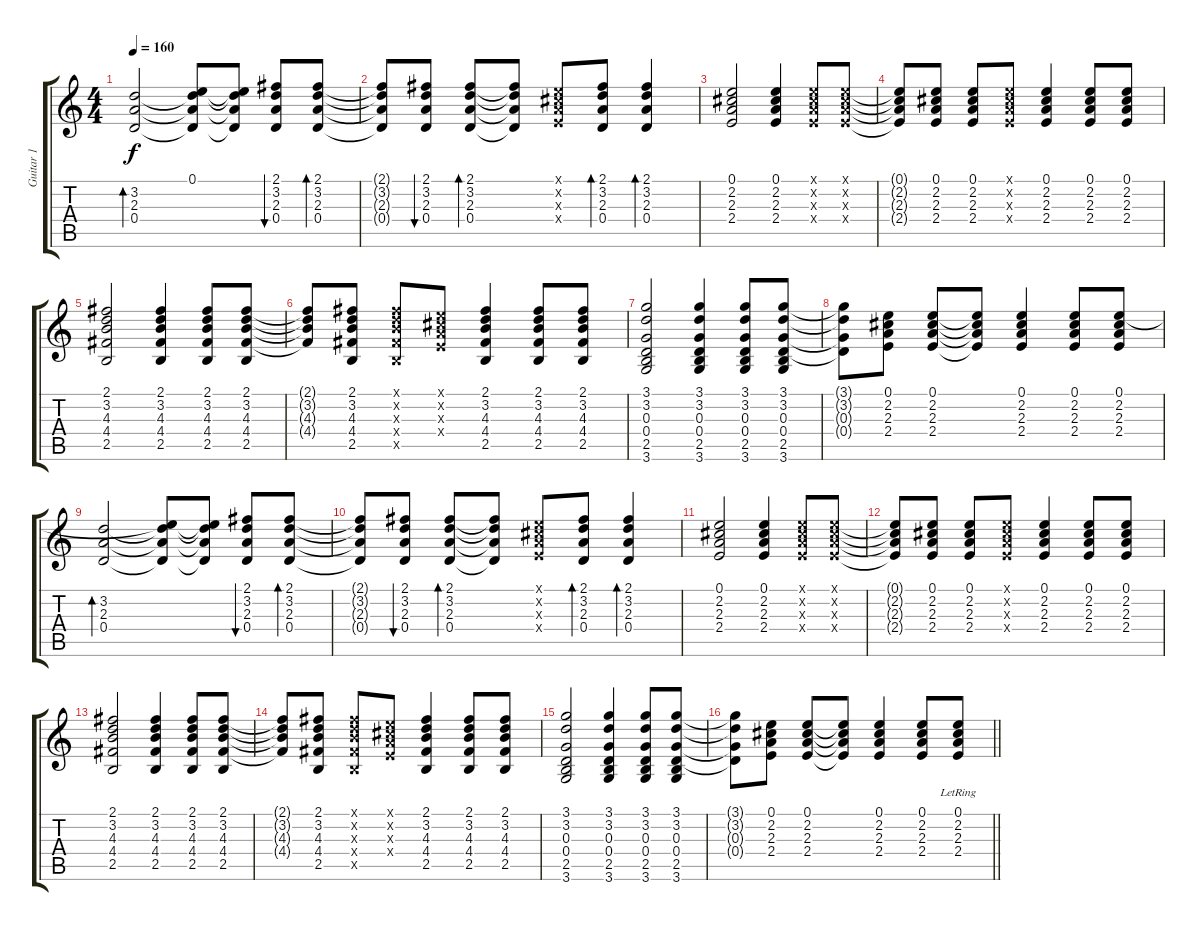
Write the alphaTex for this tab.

\track ("Guitar 1" "Guitar 1") {instrument acousticguitarsteel}
\staff {score tabs}
\tuning (E4 B3 G3 D3 A2 E2) {hide}
\ts (4 4)
\tempo 160
\clef g2
\ks c
(3.2 2.3 0.4).2{bd 240 dy f} (0.1{t} 3.2{t} 2.3{t} 0.4{t}).8 (0.1{t} 3.2{t} 2.3{t} 0.4{t}).8 (2.1 3.2 2.3 0.4).8{bu 60} (2.1 3.2 2.3 0.4).8{bd 60} |
(2.1{t} 3.2{t} 2.3{t} 0.4{t}).8 (2.1 3.2 2.3 0.4).8{bu 60} (2.1 3.2 2.3 0.4).8{bd 60} (2.1{t} 3.2{t} 2.3{t} 0.4{t}).8 (0.1{x} 2.2{x} 2.3{x} 2.4{x}).8 (2.1 3.2 2.3 0.4).8{bd 60} (2.1 3.2 2.3 0.4).4{bd 60} |
(0.1 2.2 2.3 2.4).2 (0.1 2.2 2.3 2.4).4 (0.1{x} 2.2{x} 2.3{x} 2.4{x}).8 (0.1{x} 2.2{x} 2.3{x} 2.4{x}).8 |
(0.1{t} 2.2{t} 2.3{t} 2.4{t}).8 (0.1 2.2 2.3 2.4).8 (0.1 2.2 2.3 2.4).8 (0.1{x} 2.2{x} 2.3{x} 2.4{x}).8 (0.1 2.2 2.3 2.4).4 (0.1 2.2 2.3 2.4).8 (0.1 2.2 2.3 2.4).8 |
(2.1 3.2 4.3 4.4 2.5).2 (2.1 3.2 4.3 4.4 2.5).4 (2.1 3.2 4.3 4.4 2.5).8 (2.1 3.2 4.3 4.4 2.5).8 |
(2.1{t} 3.2{t} 4.3{t} 4.4{t}).8 (2.1 3.2 4.3 4.4 2.5).8 (2.1{x} 3.2{x} 4.3{x} 4.4{x} 2.5{x}).8 (0.1{x} 2.2{x} 2.3{x} 2.4{x}).8 (2.1 3.2 4.3 4.4 2.5).4 (2.1 3.2 4.3 4.4 2.5).8 (2.1 3.2 4.3 4.4 2.5).8 |
(3.1 3.2 0.3 0.4 2.5 3.6).2 (3.1 3.2 0.3 0.4 2.5 3.6).4 (3.1 3.2 0.3 0.4 2.5 3.6).8 (3.1 3.2 0.3 0.4 2.5 3.6).8 |
(3.1{t} 3.2{t} 0.3{t} 0.4{t}).8 (0.1 2.2 2.3 2.4).8 (0.1 2.2 2.3 2.4).8 (0.1{t} 2.2{t} 2.3{t} 2.4{t}).8 (0.1 2.2 2.3 2.4).4 (0.1 2.2 2.3 2.4).8 (0.1 2.2 2.3 2.4).8 |
(3.2 2.3 0.4).2{bd 240} (0.1{t} 3.2{t} 2.3{t} 0.4{t}).8 (0.1{t} 3.2{t} 2.3{t} 0.4{t}).8 (2.1 3.2 2.3 0.4).8{bu 60} (2.1 3.2 2.3 0.4).8{bd 60} |
(2.1{t} 3.2{t} 2.3{t} 0.4{t}).8 (2.1 3.2 2.3 0.4).8{bu 60} (2.1 3.2 2.3 0.4).8{bd 60} (2.1{t} 3.2{t} 2.3{t} 0.4{t}).8 (0.1{x} 2.2{x} 2.3{x} 2.4{x}).8 (2.1 3.2 2.3 0.4).8{bd 60} (2.1 3.2 2.3 0.4).4{bd 60} |
(0.1 2.2 2.3 2.4).2 (0.1 2.2 2.3 2.4).4 (0.1{x} 2.2{x} 2.3{x} 2.4{x}).8 (0.1{x} 2.2{x} 2.3{x} 2.4{x}).8 |
(0.1{t} 2.2{t} 2.3{t} 2.4{t}).8 (0.1 2.2 2.3 2.4).8 (0.1 2.2 2.3 2.4).8 (0.1{x} 2.2{x} 2.3{x} 2.4{x}).8 (0.1 2.2 2.3 2.4).4 (0.1 2.2 2.3 2.4).8 (0.1 2.2 2.3 2.4).8 |
(2.1 3.2 4.3 4.4 2.5).2 (2.1 3.2 4.3 4.4 2.5).4 (2.1 3.2 4.3 4.4 2.5).8 (2.1 3.2 4.3 4.4 2.5).8 |
(2.1{t} 3.2{t} 4.3{t} 4.4{t}).8 (2.1 3.2 4.3 4.4 2.5).8 (2.1{x} 3.2{x} 4.3{x} 4.4{x} 2.5{x}).8 (0.1{x} 2.2{x} 2.3{x} 2.4{x}).8 (2.1 3.2 4.3 4.4 2.5).4 (2.1 3.2 4.3 4.4 2.5).8 (2.1 3.2 4.3 4.4 2.5).8 |
(3.1 3.2 0.3 0.4 2.5 3.6).2 (3.1 3.2 0.3 0.4 2.5 3.6).4 (3.1 3.2 0.3 0.4 2.5 3.6).8 (3.1 3.2 0.3 0.4 2.5 3.6).8 |
\barLineRight lightlight
(3.1{t} 3.2{t} 0.3{t} 0.4{t}).8 (0.1 2.2 2.3 2.4).8 (0.1 2.2 2.3 2.4).8 (0.1{t} 2.2{t} 2.3{t} 2.4{t}).8 (0.1 2.2 2.3 2.4).4 (0.1 2.2 2.3 2.4).8 (0.1{lr} 2.2{lr} 2.3{lr} 2.4{lr}).8
